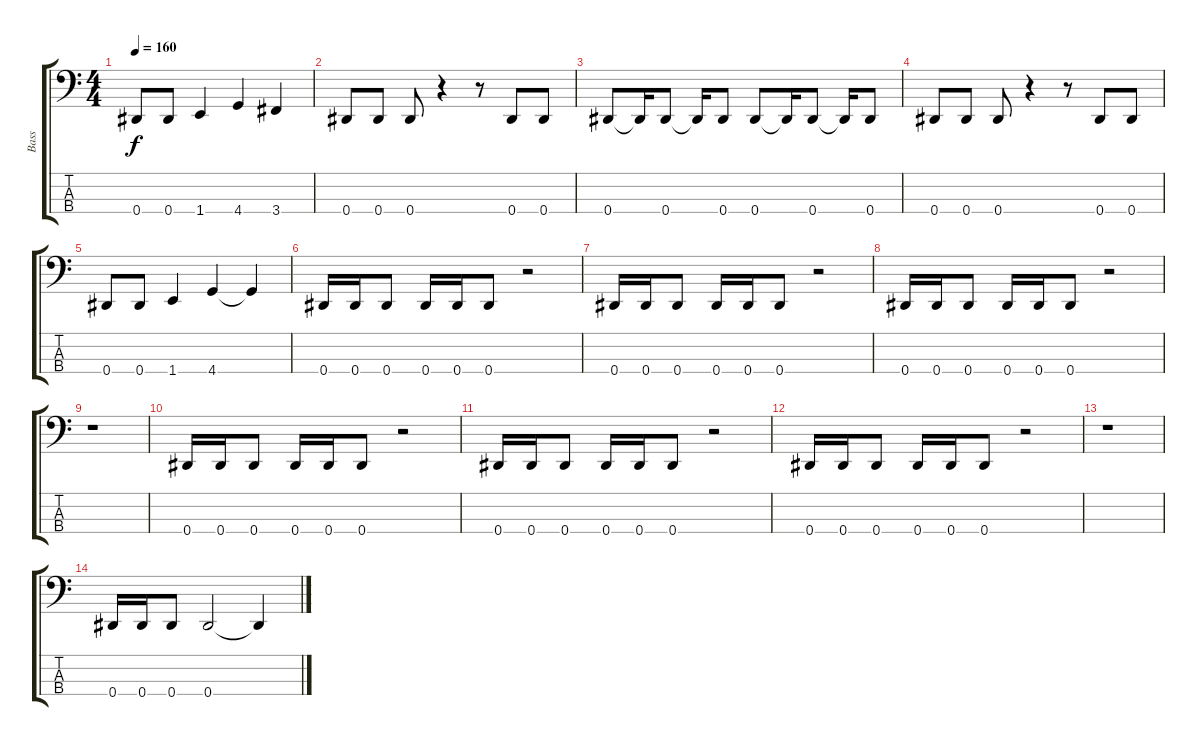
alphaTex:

\track ("Bass" "Bass") {instrument electricbasspick}
\staff {score tabs}
\tuning (Gb2 Db2 Ab1 Eb1) {hide}
\ts (4 4)
\tempo 160
\clef f4
\ks c
0.4.8{dy f} 0.4.8 1.4.4 4.4.4 3.4.4 |
0.4.8 0.4.8 0.4.8 r.4 r.8 0.4.8 0.4.8 |
0.4.8 0.4{t}.16 0.4.8 0.4{t}.16 0.4.8 0.4.8 0.4{t}.16 0.4.8 0.4{t}.16 0.4.8 |
0.4.8 0.4.8 0.4.8 r.4 r.8 0.4.8 0.4.8 |
0.4.8 0.4.8 1.4.4 4.4.4 4.4{t}.4 |
0.4.16 0.4.16 0.4.8 0.4.16 0.4.16 0.4.8 r.2 |
0.4.16 0.4.16 0.4.8 0.4.16 0.4.16 0.4.8 r.2 |
0.4.16 0.4.16 0.4.8 0.4.16 0.4.16 0.4.8 r.2 |
r.1 |
0.4.16 0.4.16 0.4.8 0.4.16 0.4.16 0.4.8 r.2 |
0.4.16 0.4.16 0.4.8 0.4.16 0.4.16 0.4.8 r.2 |
0.4.16 0.4.16 0.4.8 0.4.16 0.4.16 0.4.8 r.2 |
r.1 |
0.4.16 0.4.16 0.4.8 0.4.2 0.4{t}.4
